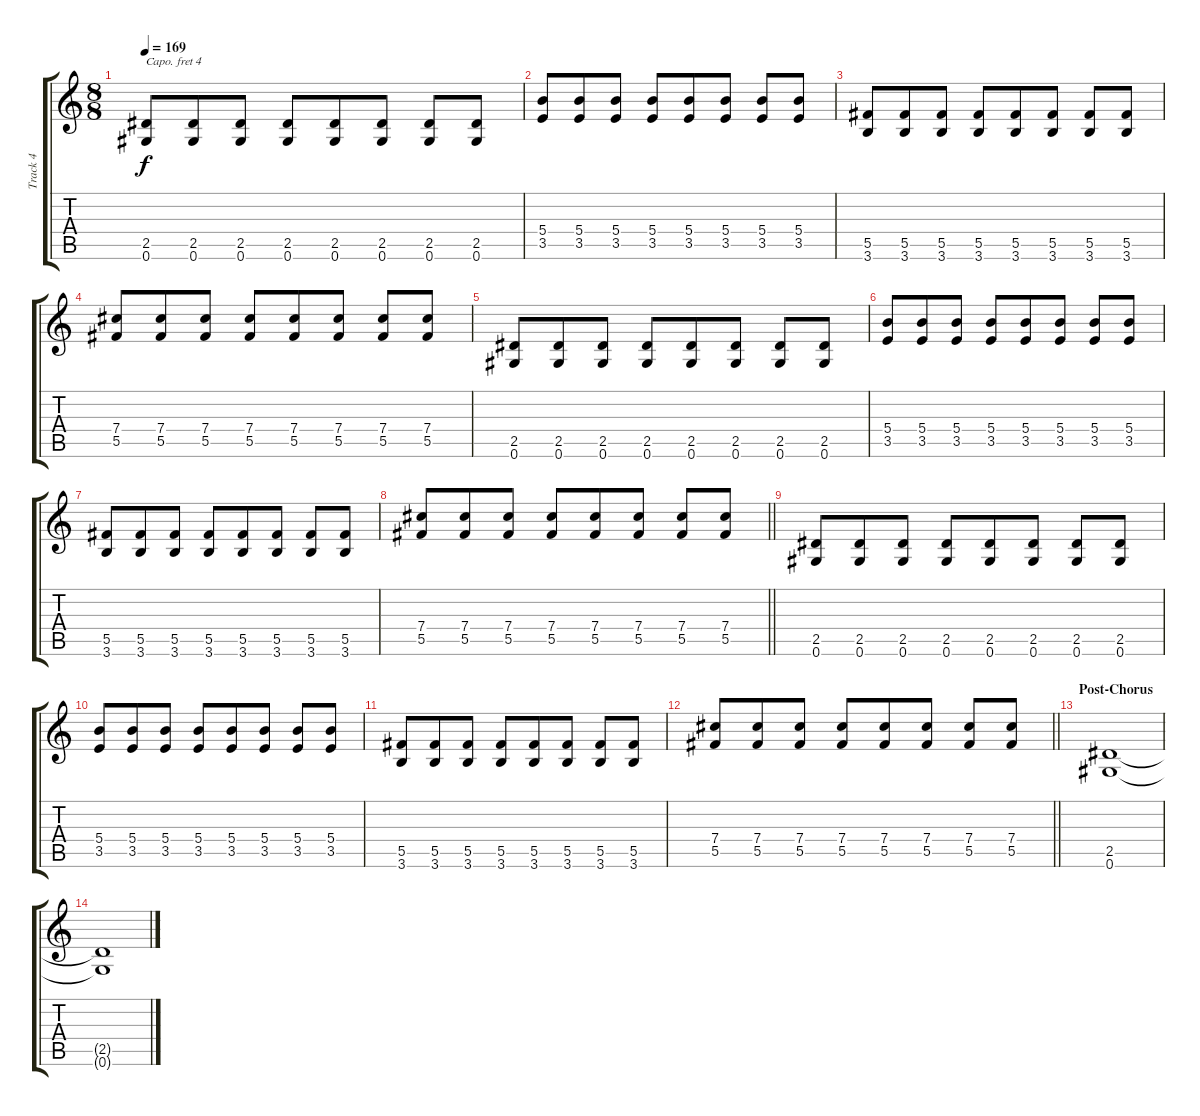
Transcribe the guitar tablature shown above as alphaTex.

\track ("Track 4" "Track 4") {instrument overdrivenguitar}
\staff {score tabs}
\capo 4
\tuning (E4 B3 G3 D3 A2 E2) {hide}
\ts (8 8)
\tempo 169
\clef g2
\ks c
(2.5 0.6).8{dy f} (2.5 0.6).8 (2.5 0.6).8 (2.5 0.6).8 (2.5 0.6).8 (2.5 0.6).8 (2.5 0.6).8 (2.5 0.6).8 |
(5.4 3.5).8 (5.4 3.5).8 (5.4 3.5).8 (5.4 3.5).8 (5.4 3.5).8 (5.4 3.5).8 (5.4 3.5).8 (5.4 3.5).8 |
(5.5 3.6).8 (5.5 3.6).8 (5.5 3.6).8 (5.5 3.6).8 (5.5 3.6).8 (5.5 3.6).8 (5.5 3.6).8 (5.5 3.6).8 |
(7.4 5.5).8 (7.4 5.5).8 (7.4 5.5).8 (7.4 5.5).8 (7.4 5.5).8 (7.4 5.5).8 (7.4 5.5).8 (7.4 5.5).8 |
(2.5 0.6).8 (2.5 0.6).8 (2.5 0.6).8 (2.5 0.6).8 (2.5 0.6).8 (2.5 0.6).8 (2.5 0.6).8 (2.5 0.6).8 |
(5.4 3.5).8 (5.4 3.5).8 (5.4 3.5).8 (5.4 3.5).8 (5.4 3.5).8 (5.4 3.5).8 (5.4 3.5).8 (5.4 3.5).8 |
(5.5 3.6).8 (5.5 3.6).8 (5.5 3.6).8 (5.5 3.6).8 (5.5 3.6).8 (5.5 3.6).8 (5.5 3.6).8 (5.5 3.6).8 |
\barLineRight lightlight
(7.4 5.5).8 (7.4 5.5).8 (7.4 5.5).8 (7.4 5.5).8 (7.4 5.5).8 (7.4 5.5).8 (7.4 5.5).8 (7.4 5.5).8 |
(2.5 0.6).8 (2.5 0.6).8 (2.5 0.6).8 (2.5 0.6).8 (2.5 0.6).8 (2.5 0.6).8 (2.5 0.6).8 (2.5 0.6).8 |
(5.4 3.5).8 (5.4 3.5).8 (5.4 3.5).8 (5.4 3.5).8 (5.4 3.5).8 (5.4 3.5).8 (5.4 3.5).8 (5.4 3.5).8 |
(5.5 3.6).8 (5.5 3.6).8 (5.5 3.6).8 (5.5 3.6).8 (5.5 3.6).8 (5.5 3.6).8 (5.5 3.6).8 (5.5 3.6).8 |
\barLineRight lightlight
(7.4 5.5).8 (7.4 5.5).8 (7.4 5.5).8 (7.4 5.5).8 (7.4 5.5).8 (7.4 5.5).8 (7.4 5.5).8 (7.4 5.5).8 |
\section ("" "Post-Chorus")
(2.5 0.6).1 |
(2.5{t} 0.6{t}).1
